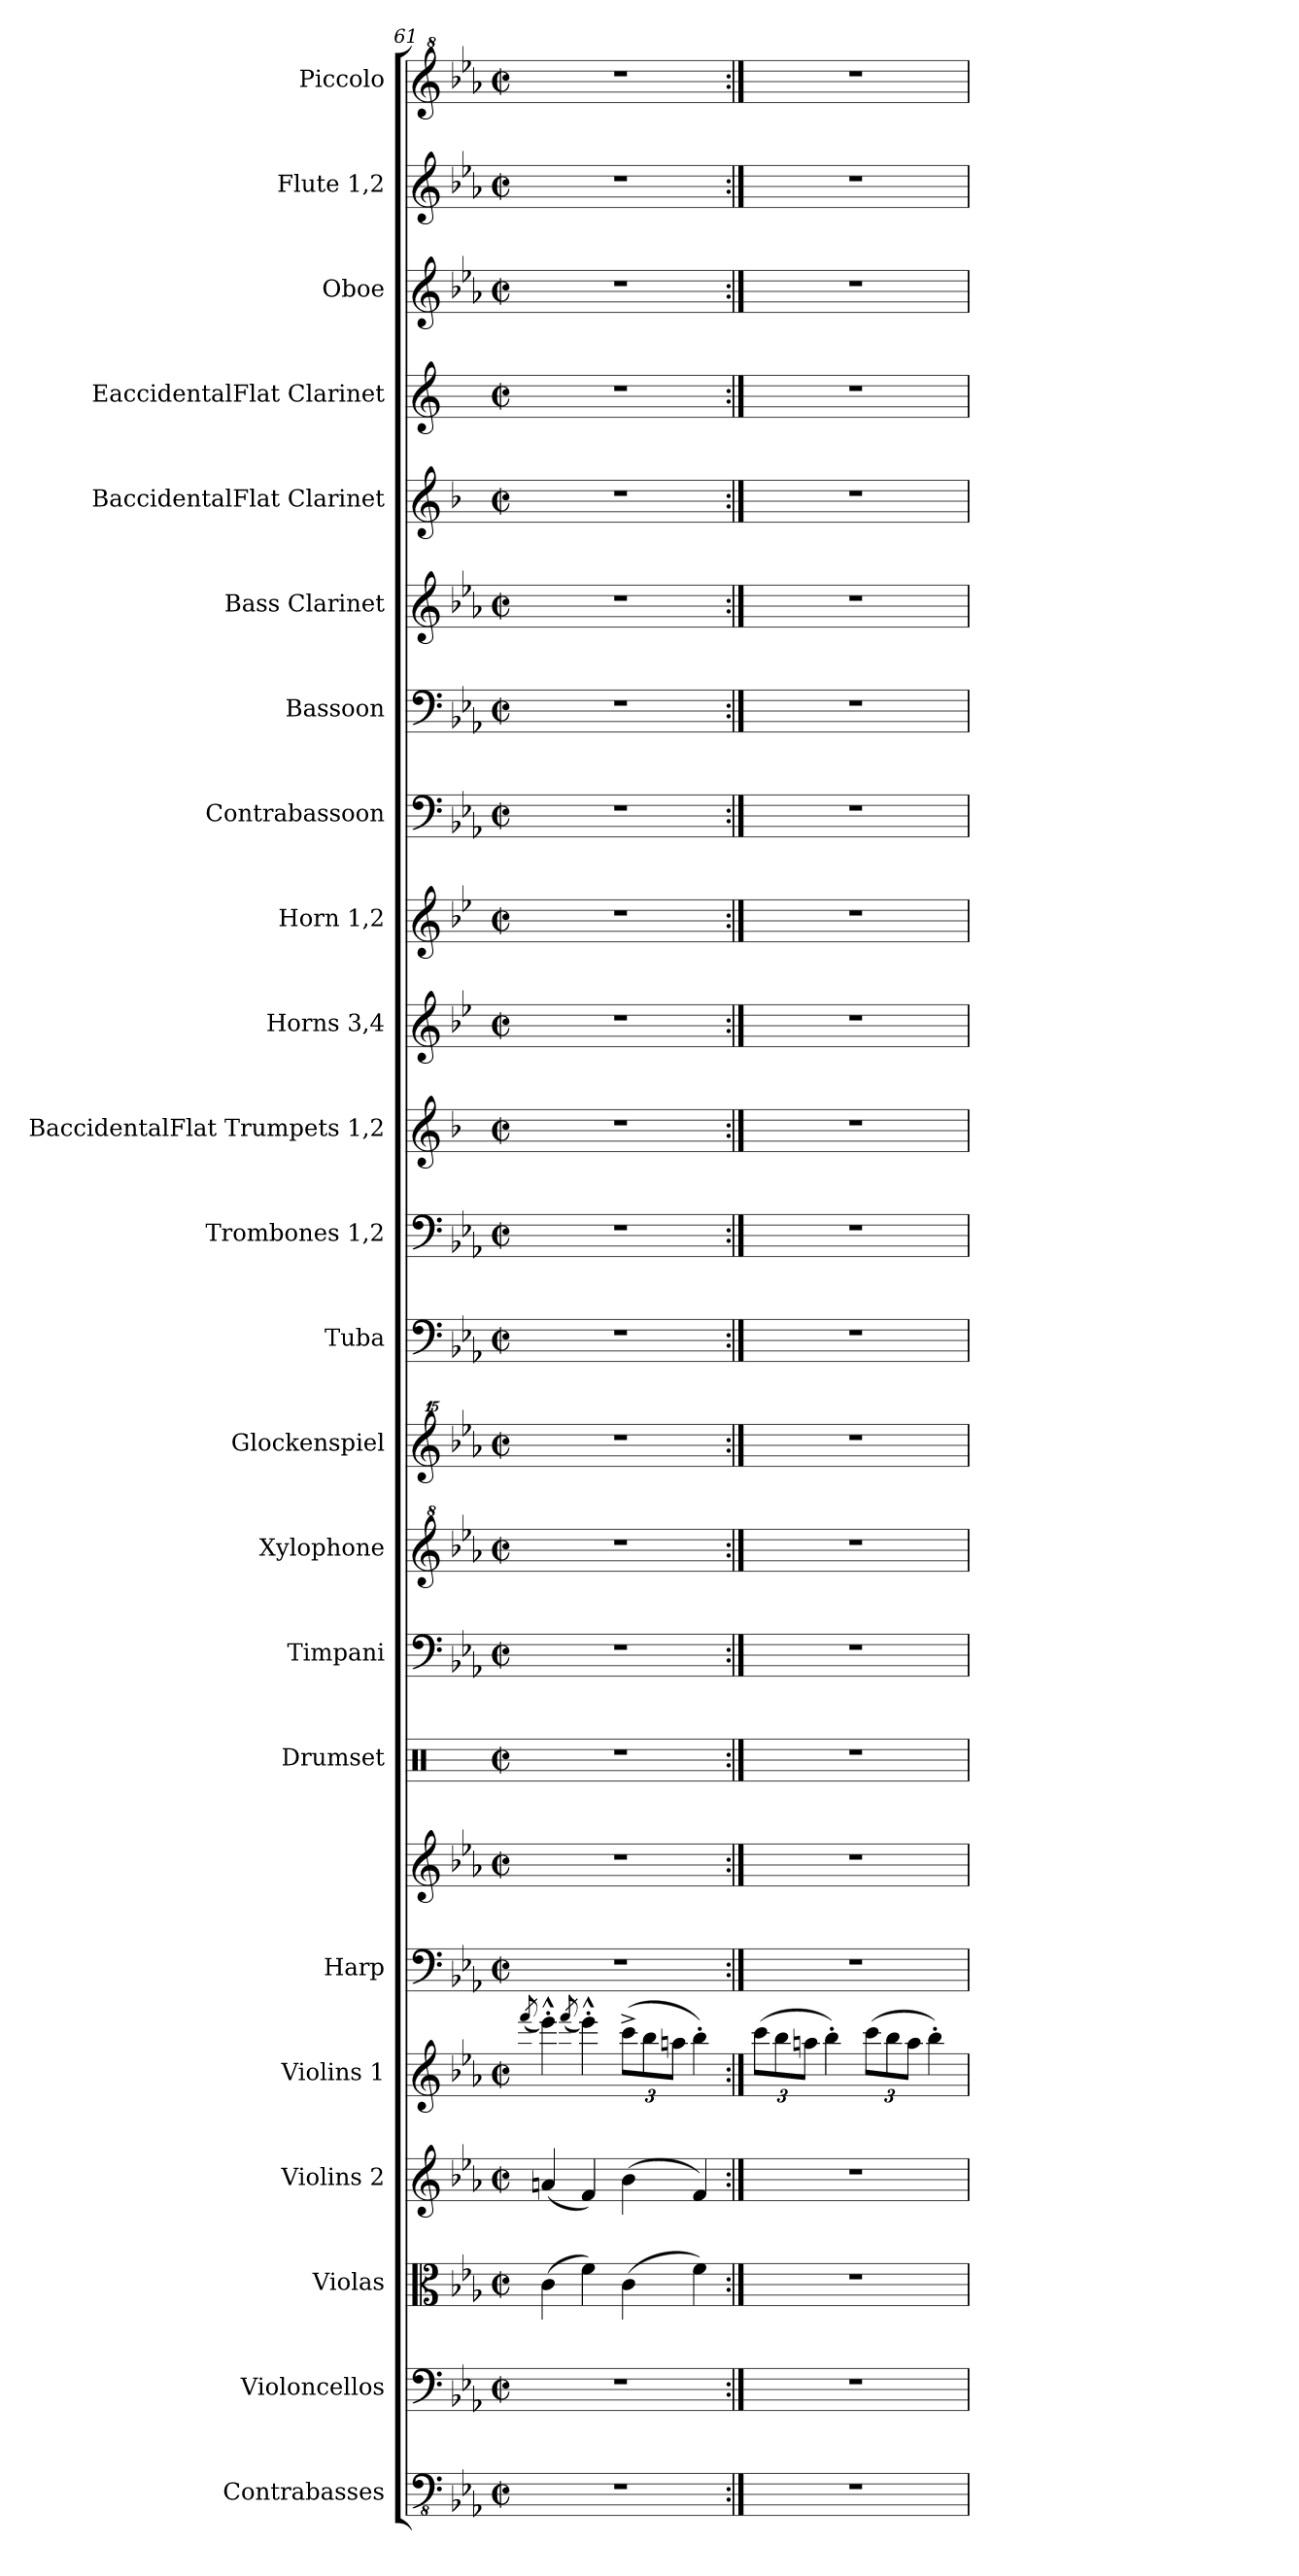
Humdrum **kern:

**kern	**kern	**kern	**kern	**kern	**kern	**kern	**kern	**kern	**kern	**kern	**kern	**kern	**kern	**kern	**kern	**kern	**kern	**kern	**kern	**kern	**kern	**kern	**kern
*part23	*part22	*part21	*part20	*part19	*part18	*part18	*part17	*part16	*part15	*part14	*part13	*part12	*part11	*part10	*part9	*part8	*part7	*part6	*part5	*part4	*part3	*part2	*part1
*staff24	*staff23	*staff22	*staff21	*staff20	*staff19	*staff18	*staff17	*staff16	*staff15	*staff14	*staff13	*staff12	*staff11	*staff10	*staff9	*staff8	*staff7	*staff6	*staff5	*staff4	*staff3	*staff2	*staff1
*I"Contrabasses	*I"Violoncellos	*I"Violas	*I"Violins 2	*I"Violins 1	*I"Harp	*	*I"Drumset	*I"Timpani	*I"Xylophone	*I"Glockenspiel	*I"Tuba	*I"Trombones 1,2	*I"BaccidentalFlat Trumpets 1,2	*I"Horns 3,4	*I"Horn 1,2	*I"Contrabassoon	*I"Bassoon	*I"Bass Clarinet	*I"BaccidentalFlat Clarinet	*I"EaccidentalFlat Clarinet	*I"Oboe	*I"Flute 1,2	*I"Piccolo
*I'Cbs.	*I'Vlcs.	*I'Vlas.	*I'Vlns. 2	*I'Vlns. 1	*I'Hrp.	*	*I'Drs.	*I'Timp.	*I'Xyl.	*I'Glk.	*I'Tu.	*I'Trbs. 1,2	*I'BaccidentalFlat Tpts. 1,2	*I'Hns. 3,4	*	*I'Cbsn.	*I'Bsn.	*I'B. Cl.	*I'BaccidentalFlat Cl.	*I'EaccidentalFlat Cl.	*I'Ob.	*I'Fl. 1, 2	*I'Picc.
*clefFv4	*clefF4	*clefC3	*clefG2	*clefG2	*clefF4	*clefG2	*clefX	*clefF4	*clefG^2	*clefG^^2	*clefF4	*clefF4	*clefG2	*clefG2	*clefG2	*clefF4	*clefF4	*clefG2	*clefG2	*clefG2	*clefG2	*clefG2	*clefG^2
*	*	*	*	*	*	*	*	*	*	*	*	*	*ITrd1c2	*ITrd4c7	*ITrd4c7	*ITrd7c12	*	*ITrd8c14	*ITrd1c2	*ITrd-2c-3	*	*	*ITrd-7c-12
*k[b-e-a-]	*k[b-e-a-]	*k[b-e-a-]	*k[b-e-a-]	*k[b-e-a-]	*k[b-e-a-]	*k[b-e-a-]	*k[]	*k[b-e-a-]	*k[b-e-a-]	*k[b-e-a-]	*k[b-e-a-]	*k[b-e-a-]	*k[b-e-a-]	*k[b-e-a-]	*k[b-e-a-]	*k[b-e-a-]	*k[b-e-a-]	*k[b-e-a-]	*k[b-e-a-]	*k[b-e-a-]	*k[b-e-a-]	*k[b-e-a-]	*k[b-e-a-]
*M4/4	*M4/4	*M4/4	*M4/4	*M4/4	*M4/4	*M4/4	*M4/4	*M4/4	*M4/4	*M4/4	*M4/4	*M4/4	*M4/4	*M4/4	*M4/4	*M4/4	*M4/4	*M4/4	*M4/4	*M4/4	*M4/4	*M4/4	*M4/4
*met(c|)	*met(c|)	*met(c|)	*met(c|)	*met(c|)	*met(c|)	*met(c|)	*met(c|)	*met(c|)	*met(c|)	*met(c|)	*met(c|)	*met(c|)	*met(c|)	*met(c|)	*met(c|)	*met(c|)	*met(c|)	*met(c|)	*met(c|)	*met(c|)	*met(c|)	*met(c|)	*met(c|)
=61	=61	=61	=61	=61	=61	=61	=61	=61	=61	=61	=61	=61	=61	=61	=61	=61	=61	=61	=61	=61	=61	=61	=61
.	.	.	.	(8qfff/	.	.	.	.	.	.	.	.	.	.	.	.	.	.	.	.	.	.	.
1r	1r	(4c\	(4an/	4eee-'^^\)	1r	1r	1r	1r	1r	1r	1r	1r	1r	1r	1r	1r	1r	1r	1r	1r	1r	1r	1r
.	.	.	.	(8qfff/	.	.	.	.	.	.	.	.	.	.	.	.	.	.	.	.	.	.	.
.	.	4f\)	4f/)	4eee-'^^\)	.	.	.	.	.	.	.	.	.	.	.	.	.	.	.	.	.	.	.
*	*	*	*	*Xbrackettup	*	*	*	*	*	*	*	*	*	*	*	*	*	*	*	*	*	*	*
.	.	(4c\	(4b-\	(12ccc^\L	.	.	.	.	.	.	.	.	.	.	.	.	.	.	.	.	.	.	.
.	.	.	.	12bb-\	.	.	.	.	.	.	.	.	.	.	.	.	.	.	.	.	.	.	.
.	.	.	.	12aan\J	.	.	.	.	.	.	.	.	.	.	.	.	.	.	.	.	.	.	.
.	.	4f\)	4f/)	4bb-'\)	.	.	.	.	.	.	.	.	.	.	.	.	.	.	.	.	.	.	.
!!LO:PB:g=z
=62:|!	=62:|!	=62:|!	=62:|!	=62:|!	=62:|!	=62:|!	=62:|!	=62:|!	=62:|!	=62:|!	=62:|!	=62:|!	=62:|!	=62:|!	=62:|!	=62:|!	=62:|!	=62:|!	=62:|!	=62:|!	=62:|!	=62:|!	=62:|!
1r	1r	1r	1r	(12ccc\L	1r	1r	1r	1r	1r	1r	1r	1r	1r	1r	1r	1r	1r	1r	1r	1r	1r	1r	1r
.	.	.	.	12bb-\	.	.	.	.	.	.	.	.	.	.	.	.	.	.	.	.	.	.	.
.	.	.	.	12aan\J	.	.	.	.	.	.	.	.	.	.	.	.	.	.	.	.	.	.	.
.	.	.	.	4bb-'\)	.	.	.	.	.	.	.	.	.	.	.	.	.	.	.	.	.	.	.
.	.	.	.	(12ccc\L	.	.	.	.	.	.	.	.	.	.	.	.	.	.	.	.	.	.	.
.	.	.	.	12bb-\	.	.	.	.	.	.	.	.	.	.	.	.	.	.	.	.	.	.	.
.	.	.	.	12aa\J	.	.	.	.	.	.	.	.	.	.	.	.	.	.	.	.	.	.	.
.	.	.	.	4bb-'\)	.	.	.	.	.	.	.	.	.	.	.	.	.	.	.	.	.	.	.
=	=	=	=	=	=	=	=	=	=	=	=	=	=	=	=	=	=	=	=	=	=	=	=
*-	*-	*-	*-	*-	*-	*-	*-	*-	*-	*-	*-	*-	*-	*-	*-	*-	*-	*-	*-	*-	*-	*-	*-
